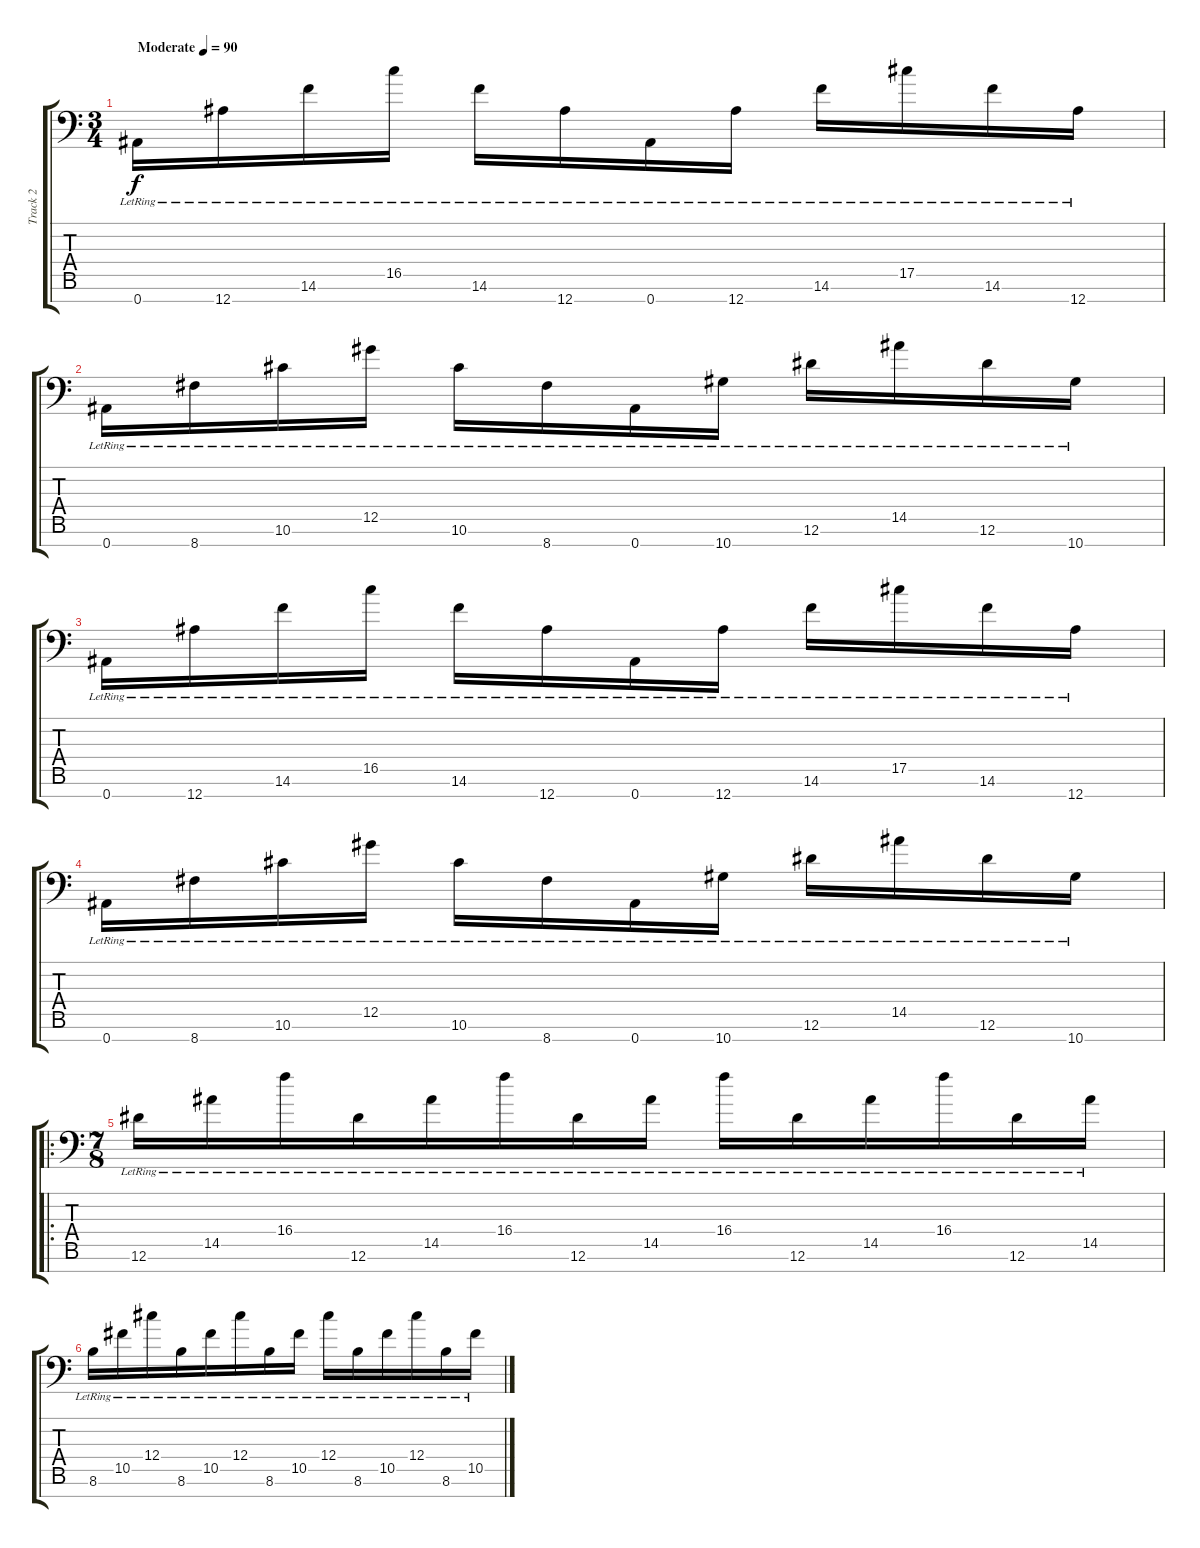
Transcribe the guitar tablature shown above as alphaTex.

\track ("Track 2" "Track 2") {instrument acousticguitarsteel}
\staff {score tabs}
\tuning (Eb4 Bb3 Gb3 Db3 Ab2 Eb2 Bb1) {hide}
\ts (3 4)
\tempo (90 "Moderate")
\clef f4
\ks c
0.7{lr}.16{dy f instrument acousticguitarsteel} 12.7{lr}.16 14.6{lr}.16 16.5{lr}.16 14.6{lr}.16 12.7{lr}.16 0.7{lr}.16 12.7{lr}.16 14.6{lr}.16 17.5{lr}.16 14.6{lr}.16 12.7{lr}.16 |
0.7{lr}.16 8.7{lr}.16 10.6{lr}.16 12.5{lr}.16 10.6{lr}.16 8.7{lr}.16 0.7{lr}.16 10.7{lr}.16 12.6{lr}.16 14.5{lr}.16 12.6{lr}.16 10.7{lr}.16 |
0.7{lr}.16 12.7{lr}.16 14.6{lr}.16 16.5{lr}.16 14.6{lr}.16 12.7{lr}.16 0.7{lr}.16 12.7{lr}.16 14.6{lr}.16 17.5{lr}.16 14.6{lr}.16 12.7{lr}.16 |
0.7{lr}.16 8.7{lr}.16 10.6{lr}.16 12.5{lr}.16 10.6{lr}.16 8.7{lr}.16 0.7{lr}.16 10.7{lr}.16 12.6{lr}.16 14.5{lr}.16 12.6{lr}.16 10.7{lr}.16 |
\ro
\ts (7 8)
12.6{lr}.16 14.5{lr}.16 16.4{lr}.16 12.6{lr}.16 14.5{lr}.16 16.4{lr}.16 12.6{lr}.16 14.5{lr}.16 16.4{lr}.16 12.6{lr}.16 14.5{lr}.16 16.4{lr}.16 12.6{lr}.16 14.5{lr}.16 |
8.6{lr}.16 10.5{lr}.16 12.4{lr}.16 8.6{lr}.16 10.5{lr}.16 12.4{lr}.16 8.6{lr}.16 10.5{lr}.16 12.4{lr}.16 8.6{lr}.16 10.5{lr}.16 12.4{lr}.16 8.6{lr}.16 10.5{lr}.16
